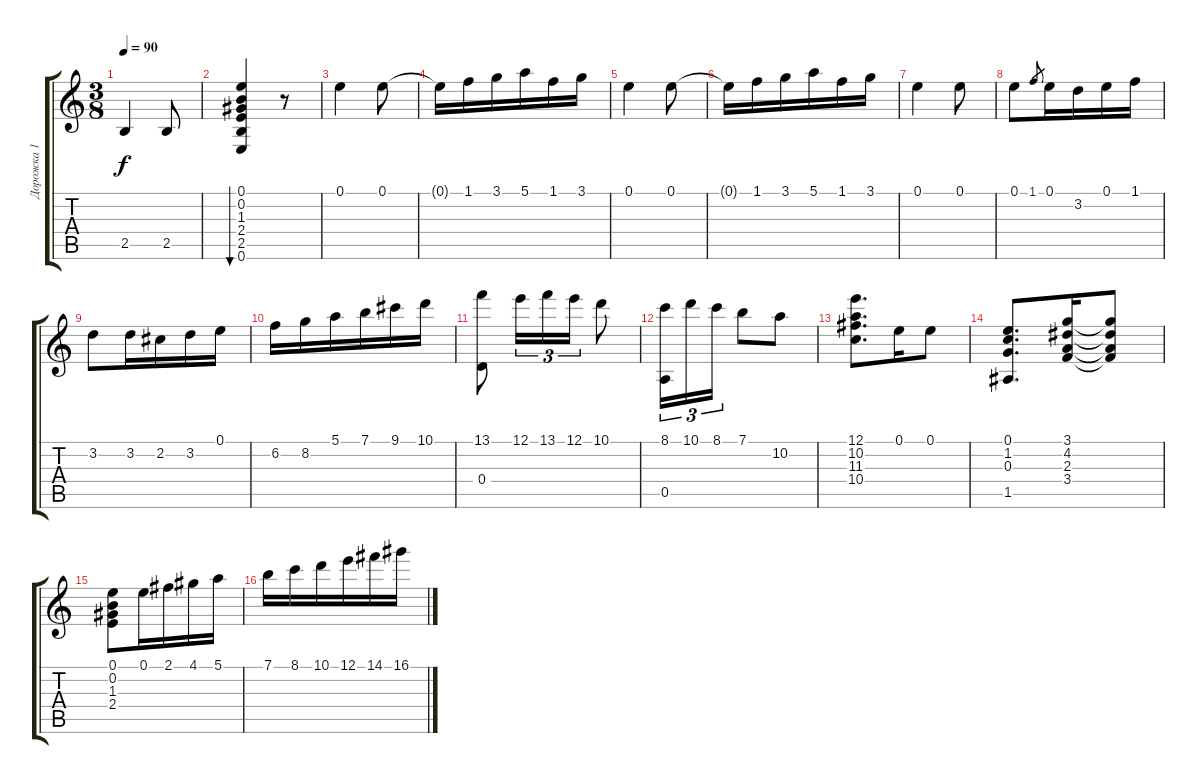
\track ("Дорожка 1" "Дорожка 1") {instrument acousticguitarsteel}
\staff {score tabs}
\tuning (E4 B3 G3 D3 A2 E2) {hide}
\ts (3 8)
\tempo 90
\clef g2
\ks c
2.5.4{dy f} 2.5.8 |
(0.1 0.2 1.3 2.4 2.5 0.6).4{bu 480} r.8 |
0.1.4 0.1.8 |
0.1{t}.16 1.1.16 3.1.16 5.1.16 1.1.16 3.1.16 |
0.1.4 0.1.8 |
0.1{t}.16 1.1.16 3.1.16 5.1.16 1.1.16 3.1.16 |
0.1.4 0.1.8 |
0.1.8 1.1.8{gr} 0.1.16 3.2.16 0.1.16 1.1.16 |
3.2.8 3.2.16 2.2.16 3.2.16 0.1.16 |
6.2.16 8.2.16 5.1.16 7.1.16 9.1.16 10.1.16 |
(13.1 0.4).8 12.1.16{tu (3 2)} 13.1.16{tu (3 2)} 12.1.16{tu (3 2)} 10.1.8 |
(8.1 0.5).16{tu (3 2)} 10.1.16{tu (3 2)} 8.1.16{tu (3 2)} 7.1.8 10.2.8 |
(12.1 10.2 11.3 10.4).8{d} 0.1.16 0.1.8 |
(0.1 1.2 0.3 1.5).8{d} (3.1 4.2 2.3 3.4).16 (3.1{t} 4.2{t} 2.3{t} 3.4{t}).8 |
(0.1 0.2 1.3 2.4).8 0.1.16 2.1.16 4.1.16 5.1.16 |
7.1.16 8.1.16 10.1.16 12.1.16 14.1.16 16.1.16
